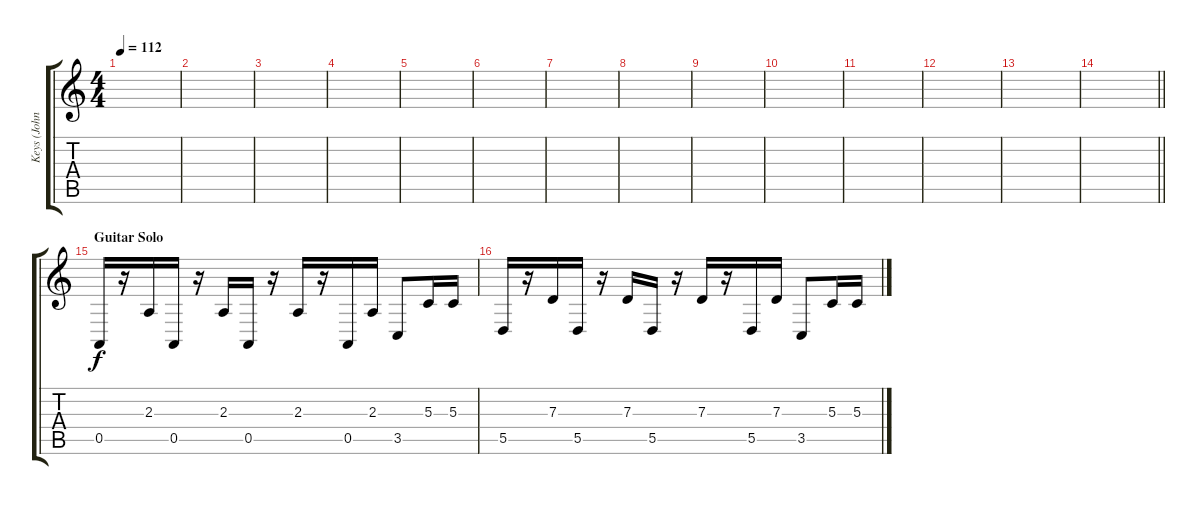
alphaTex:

\track ("Keys (John Paul Jones)" "Keys (John") {instrument electricpiano2}
\staff {score tabs}
\tuning (E4 B3 G3 D3 A2 E2) {hide}
\ts (4 4)
\tempo 112
\clef g2
\ks c
|
|
|
|
|
|
|
|
|
|
|
|
|
\barLineRight lightlight
|
\section ("" "Guitar Solo")
0.5.16 r.16 2.3.16 0.5.16 r.16 2.3.16 0.5.16 r.16 2.3.16 r.16 0.5.16 2.3.16 3.5.8 5.3.16 5.3.16 |
5.5.16 r.16 7.3.16 5.5.16 r.16 7.3.16 5.5.16 r.16 7.3.16 r.16 5.5.16 7.3.16 3.5.8 5.3.16 5.3.16
